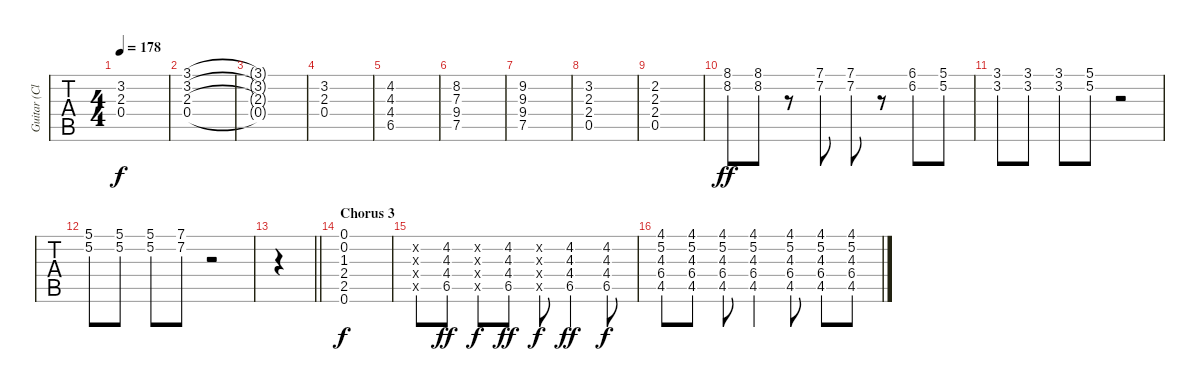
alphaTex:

\track ("Guitar (Clean)" "Guitar (Cl") {instrument electricguitarclean}
\staff {tabs}
\tuning (E4 B3 G3 D3 A2 E2) {hide}
\ts (4 4)
\tempo 178
\clef g2
\ks d
(3.2{t} 2.3{t} 0.4{t}).1{dy f} |
(3.1 3.2 2.3 0.4).1 |
(3.1{t} 3.2{t} 2.3{t} 0.4{t}).1 |
(3.2 2.3 0.4).1 |
(4.2 4.3 4.4 6.5).1 |
(8.2 7.3 9.4 7.5).1 |
(9.2 9.3 9.4 7.5).1 |
(3.2 2.3 2.4 0.5).1 |
(2.2 2.3 2.4 0.5).1 |
(8.1{ac} 8.2{ac}).8{dy ff} (8.1{ac} 8.2{ac}).8 r.8 (7.1{ac} 7.2{ac}).8 (7.1{ac} 7.2{ac}).8 r.8 (6.1{ac} 6.2{ac}).8 (5.1{ac} 5.2{ac}).8 |
(3.1{ac} 3.2{ac}).8 (3.1{ac} 3.2{ac}).8 (3.1{ac} 3.2{ac}).8 (5.1{ac} 5.2{ac}).8 r.2 |
(5.1{ac} 5.2{ac}).8 (5.1{ac} 5.2{ac}).8 (5.1{ac} 5.2{ac}).8 (7.1{ac} 7.2{ac}).8 r.2 |
\barLineRight lightlight
|
\section ("" "Chorus 3")
\ks e
(0.1 0.2 1.3 2.4 2.5 0.6).1{dy f} |
(4.2{x} 4.3{x} 4.4{x} 6.5{x}).8 (4.2{ac} 4.3{ac} 4.4{ac} 6.5{ac}).8{dy ff} (4.2{x} 4.3{x} 4.4{x} 6.5{x}).8{dy f} (4.2{ac} 4.3{ac} 4.4{ac} 6.5{ac}).8{dy ff} (4.2{x} 4.3{x} 4.4{x} 6.5{x}).8{dy f} (4.2{ac} 4.3{ac} 4.4{ac} 6.5{ac}).4{dy ff} (4.2 4.3 4.4 6.5).8{dy f} |
(4.1 5.2 4.3 6.4 4.5).8 (4.1 5.2 4.3 6.4 4.5).8 (4.1 5.2 4.3 6.4 4.5).8 (4.1 5.2 4.3 6.4 4.5).4 (4.1 5.2 4.3 6.4 4.5).8 (4.1 5.2 4.3 6.4 4.5).8 (4.1 5.2 4.3 6.4 4.5).8
